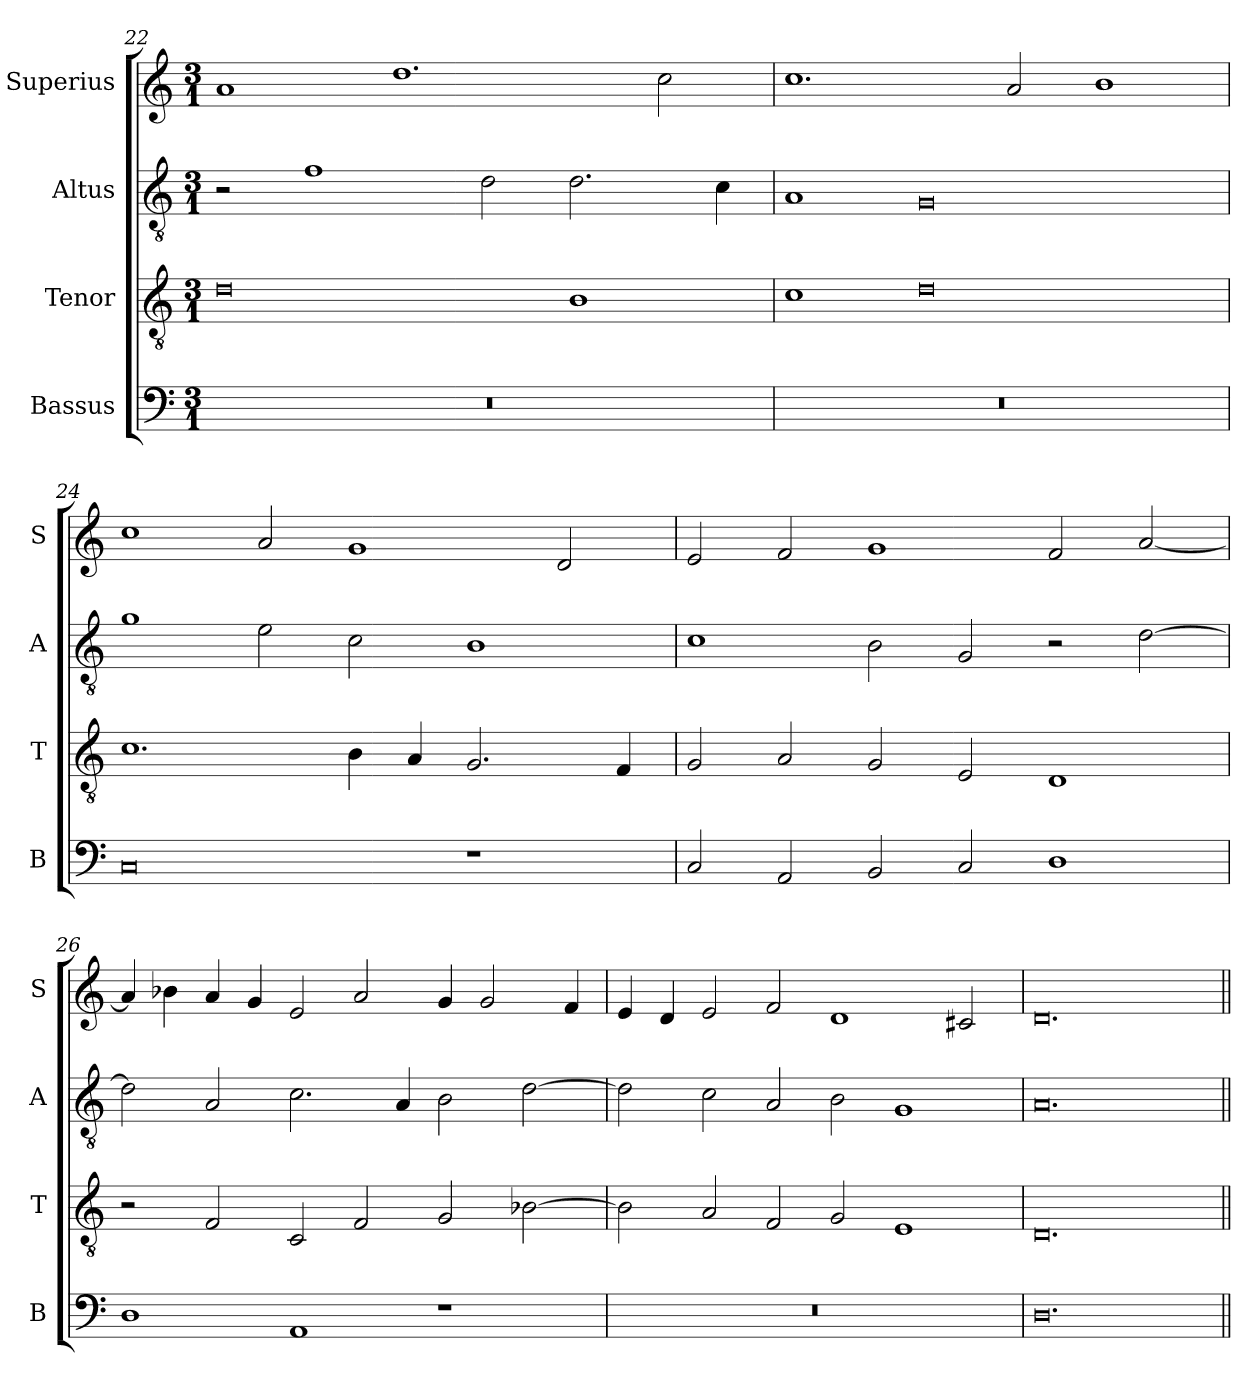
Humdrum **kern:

**kern	**kern	**kern	**kern
*part4	*part3	*part2	*part1
*staff4	*staff3	*staff2	*staff1
*I"Bassus	*I"Tenor	*I"Altus	*I"Superius
*I'B	*I'T	*I'A	*I'S
*clefF4	*clefGv2	*clefGv2	*clefG2
*k[]	*k[]	*k[]	*k[]
*M3/1	*M3/1	*M3/1	*M3/1
=22	=22	=22	=22
0.r	0d	2r	1a
.	.	1f	.
.	.	.	1.dd
.	.	2d\	.
.	1B	2.d\	.
.	.	.	2cc\
.	.	4c\	.
=23	=23	=23	=23
0.r	1c	1A	1.cc
.	0d	0G	.
.	.	.	2a/
.	.	.	1b
=24	=24	=24	=24
0C	1.c	1g	1cc
.	.	2e\	2a/
.	4B\	2c\	1g
.	4A/	.	.
1r	2.G/	1B	.
.	.	.	2d/
.	4F/	.	.
=25	=25	=25	=25
2C/	2G/	1c	2e/
2AA/	2A/	.	2f/
2BB/	2G/	2B\	1g
2C/	2E/	2G/	.
1D	1D	2r	2f/
.	.	[2d\	[2a/
=26	=26	=26	=26
1D	2r	2d\]	4a/]
.	.	.	4b-X\
.	2F/	2A/	4a/
.	.	.	4g/
1AA	2C/	2.c\	2e/
.	2F/	.	2a/
.	.	4A/	.
1r	2G/	2B\	4g/
.	.	.	2g/
.	[2B-X\	[2d\	.
.	.	.	4f/
=27	=27	=27	=27
0.r	2B-\]	2d\]	4e/
.	.	.	4d/
.	2A/	2c\	2e/
.	2F/	2A/	2f/
.	2G/	2B\	1d
.	1E	1G	.
.	.	.	2c#X/
=28	=28	=28	=28
0.D	0.D	0.A	0.d
=||	=||	=||	=||
*-	*-	*-	*-
